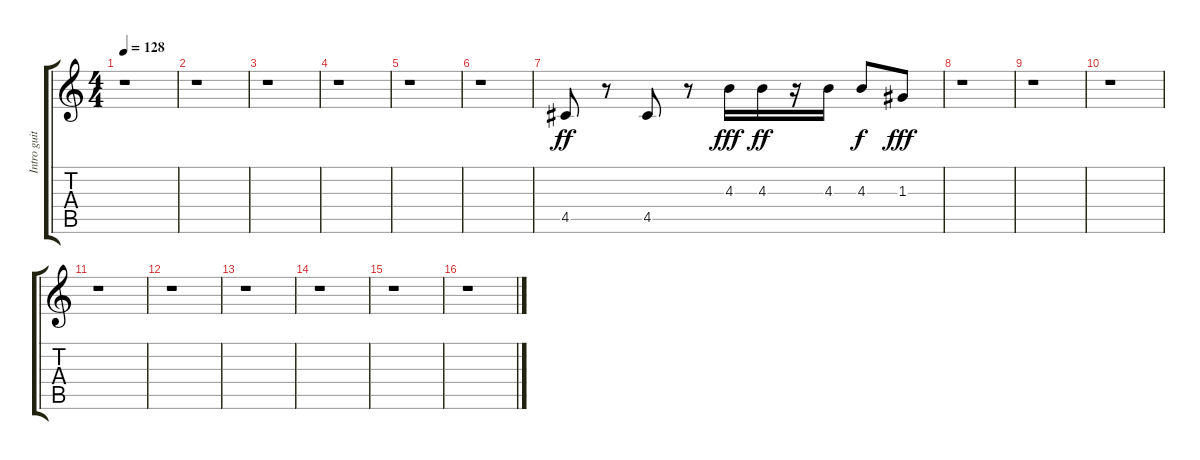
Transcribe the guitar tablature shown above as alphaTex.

\track ("Intro guitar" "Intro guit") {instrument distortionguitar}
\staff {score tabs}
\tuning (E4 B3 G3 D3 A2 E2) {hide}
\ts (4 4)
\tempo 128
\clef g2
\ks c
r.1{dy f} |
r.1 |
r.1 |
r.1 |
r.1 |
r.1 |
4.5.8{dy ff} r.8 4.5.8 r.8 4.3.16{dy fff} 4.3.16{dy ff} r.16 4.3.16 4.3.8{dy f} 1.3.8{dy fff} |
r.1 |
r.1 |
r.1 |
r.1 |
r.1 |
r.1 |
r.1 |
r.1 |
r.1
